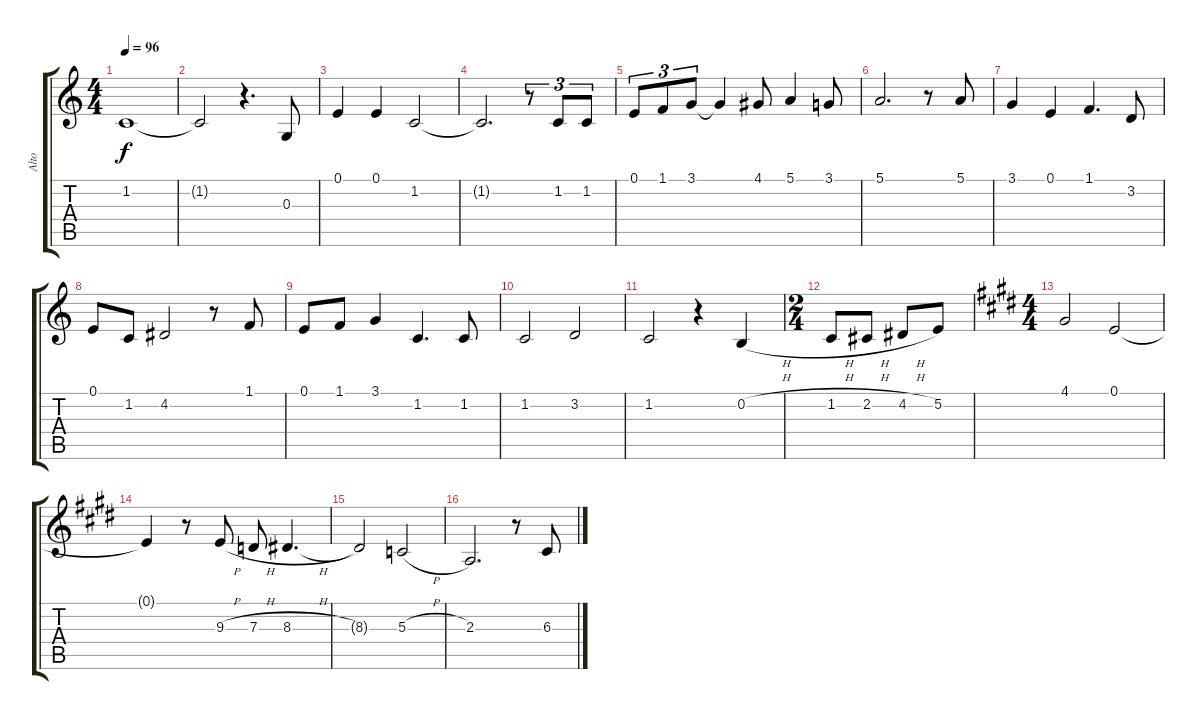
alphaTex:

\track ("Alto" "Alto") {instrument lead6voice}
\staff {score tabs}
\tuning (E4 B3 G3 D3 A2 E2) {hide}
\ts (4 4)
\tempo 96
\clef g2
\ks c
1.2.1{dy f} |
1.2{t}.2 r.4{d} 0.3.8 |
0.1.4 0.1.4 1.2.2 |
1.2{t}.2{d} r.8{tu (3 2)} 1.2.8{tu (3 2)} 1.2.8{tu (3 2)} |
0.1.8{tu (3 2)} 1.1.8{tu (3 2)} 3.1.8{tu (3 2)} 3.1{t}.4 4.1.8 5.1.4 3.1.8 |
5.1.2{d} r.8 5.1.8 |
3.1.4 0.1.4 1.1.4{d} 3.2.8 |
0.1.8 1.2.8 4.2.2 r.8 1.1.8 |
0.1.8 1.1.8 3.1.4 1.2.4{d} 1.2.8 |
1.2.2 3.2.2 |
1.2.2 r.4 0.2{h}.4 |
\ts (2 4)
1.2{h}.8 2.2{h}.8 4.2{h}.8 5.2.8 |
\ts (4 4)
\ks e
4.1.2 0.1.2 |
0.1{t}.4 r.8 9.3{h}.8 7.3{h}.8 8.3{h}.4{d} |
8.3{t}.2 5.3{h}.2 |
2.3.2{d} r.8 6.3.8
